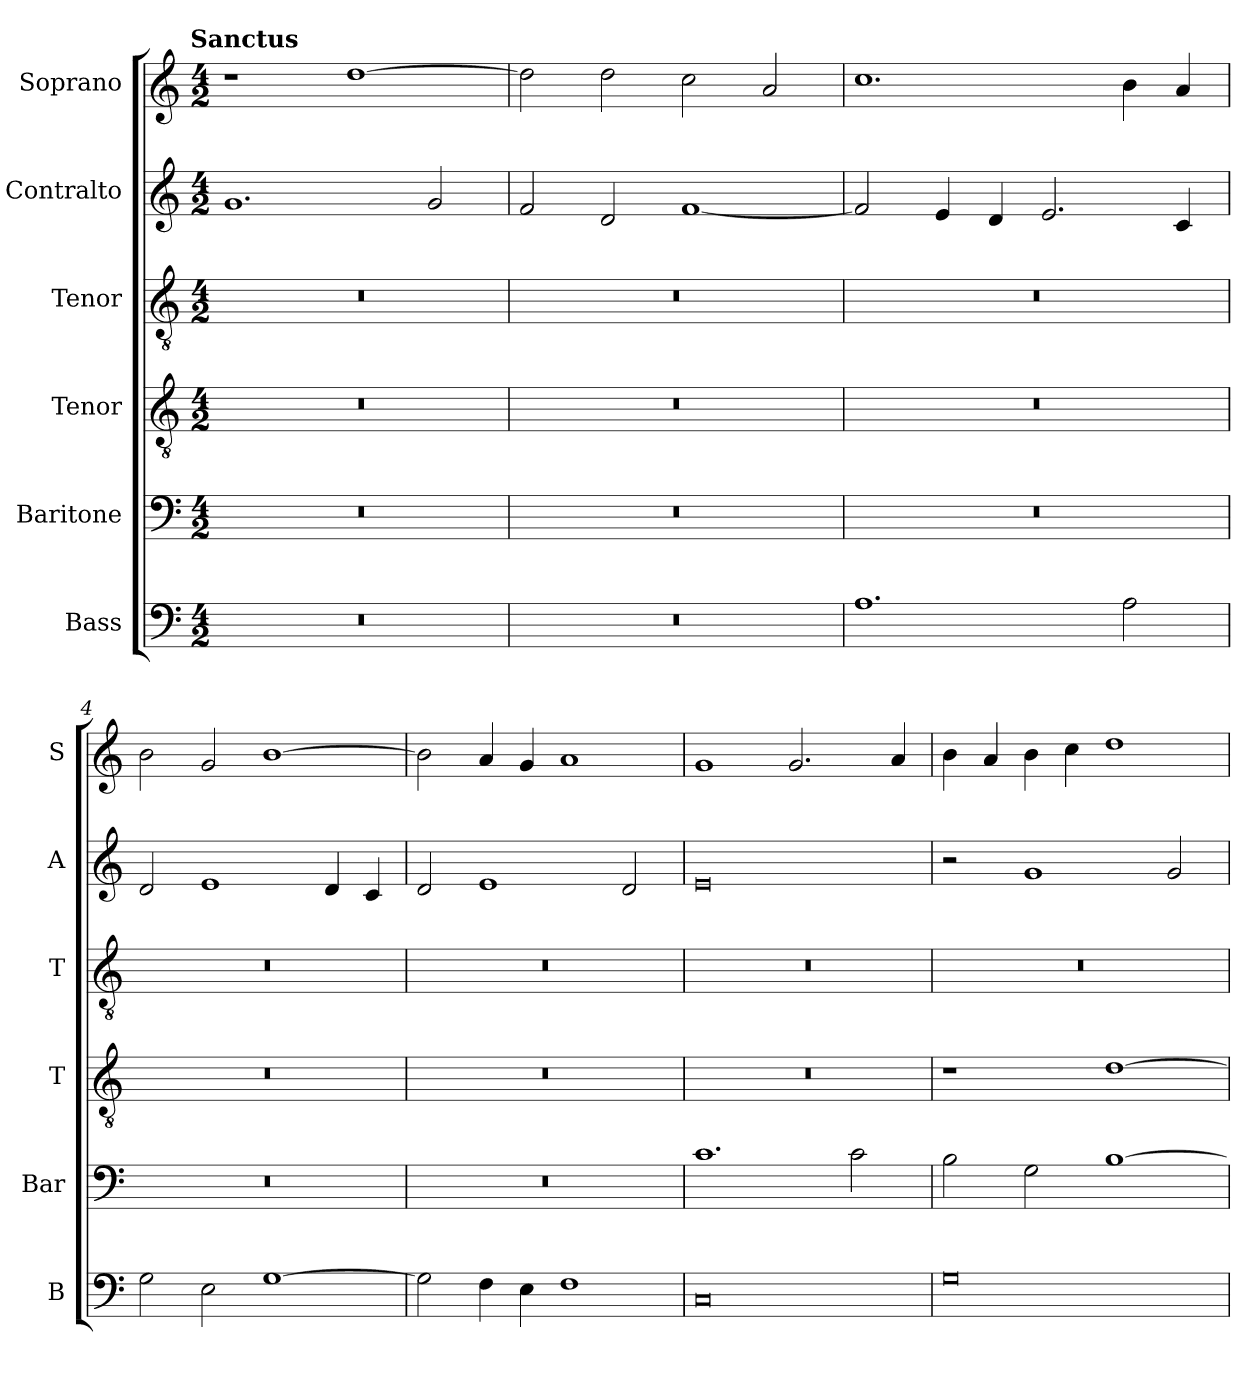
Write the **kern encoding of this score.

**kern	**kern	**kern	**kern	**kern	**kern
*part6	*part5	*part4	*part3	*part2	*part1
*staff6	*staff5	*staff4	*staff3	*staff2	*staff1
*I"Bass	*I"Baritone	*I"Tenor	*I"Tenor	*I"Contralto	*I"Soprano
*I'B	*I'Bar	*I'T	*I'T	*I'A	*I'S
*clefF4	*clefF4	*clefGv2	*clefGv2	*clefG2	*clefG2
*k[]	*k[]	*k[]	*k[]	*k[]	*k[]
*G:mix	*G:mix	*G:mix	*G:mix	*G:mix	*G:mix
!!LO:TX:omd:t=Sanctus
*M4/2	*M4/2	*M4/2	*M4/2	*M4/2	*M4/2
=1	=1	=1	=1	=1	=1
0r	0r	0r	0r	1.g	1r
.	.	.	.	.	[1dd
.	.	.	.	2g	.
=2	=2	=2	=2	=2	=2
0r	0r	0r	0r	2f	2dd]
.	.	.	.	2d	2dd
.	.	.	.	[1f	2cc
.	.	.	.	.	2a
=3	=3	=3	=3	=3	=3
1.A	0r	0r	0r	2f]	1.cc
.	.	.	.	4e	.
.	.	.	.	4d	.
.	.	.	.	2.e	.
2A	.	.	.	.	4b
.	.	.	.	4c	4a
=4	=4	=4	=4	=4	=4
2G	0r	0r	0r	2d	2b
2E	.	.	.	1e	2g
[1G	.	.	.	.	[1b
.	.	.	.	4d	.
.	.	.	.	4c	.
=5	=5	=5	=5	=5	=5
2G]	0r	0r	0r	2d	2b]
4F	.	.	.	1e	4a
4E	.	.	.	.	4g
1F	.	.	.	.	1a
.	.	.	.	2d	.
=6	=6	=6	=6	=6	=6
0C	1.c	0r	0r	0e	1g
.	.	.	.	.	2.g
.	2c	.	.	.	.
.	.	.	.	.	4a
=7	=7	=7	=7	=7	=7
0G	2B	1r	0r	2r	4b
.	.	.	.	.	4a
.	2G	.	.	1g	4b
.	.	.	.	.	4cc
.	[1B	[1d	.	.	1dd
.	.	.	.	2g	.
=	=	=	=	=	=
*-	*-	*-	*-	*-	*-
